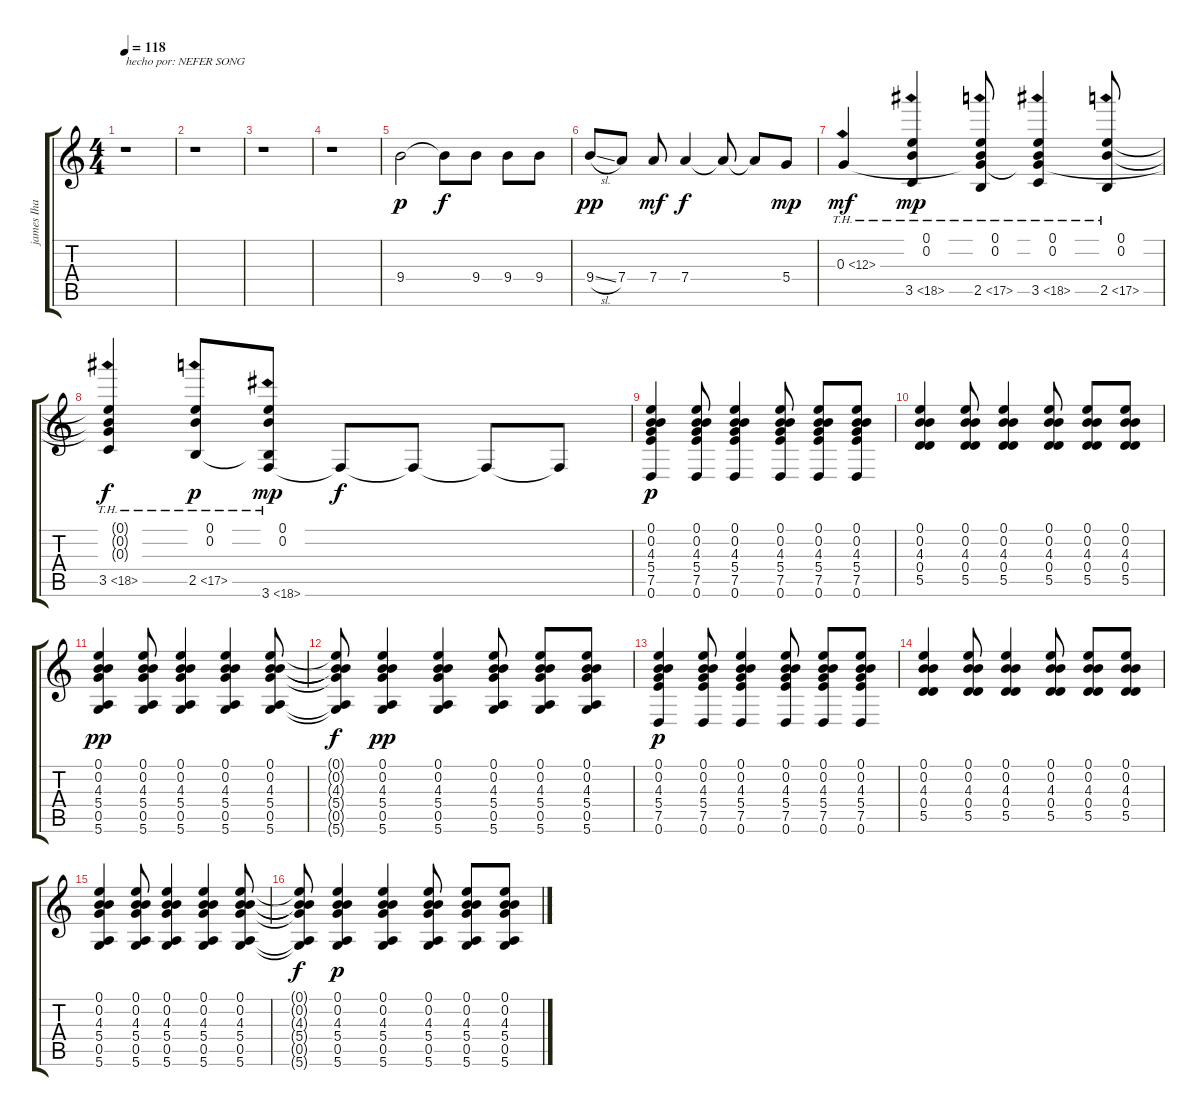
\track ("james Iha" "james Iha") {instrument distortionguitar}
\staff {score tabs}
\tuning (E4 B3 G3 D3 A2 D2) {hide}
\ts (4 4)
\tempo 118
\clef g2
\ks c
r.1{txt "hecho por: NEFER SONG" dy p instrument distortionguitar} |
r.1 |
r.1 |
r.1 |
9.4.2{volume 13} 9.4{t}.8{dy f} 9.4.8 9.4.8 9.4.8 |
9.4{sl}.8{dy pp} 7.4.8 7.4.8{dy mf} 7.4.4{dy f} 7.4{t}.8 7.4{t}.8 5.4.8{dy mp} |
0.3{th 12}.4{dy mf} (0.1 0.2 3.5{th 15}).4{dy mp} (0.1 0.2 0.3{t} 2.5{th 15}).8 (0.1 0.2 0.3{t} 3.5{th 15}).4 (0.1 0.2 2.5{th 15}).8 |
(0.1{t} 0.2{t} 0.3{t} 3.5{th 15}).4{dy f} (0.1 0.2 2.5{th 15}).8{dy p} (0.1 0.2 2.5{t} 3.6{th 15}).8{dy mp} 3.6{t}.8{dy f} 3.6{t}.8 3.6{t}.8 3.6{t}.8 |
(0.1 0.2 4.3 5.4 7.5 0.6).4{dy p volume 8} (0.1 0.2 4.3 5.4 7.5 0.6).8 (0.1 0.2 4.3 5.4 7.5 0.6).4 (0.1 0.2 4.3 5.4 7.5 0.6).8 (0.1 0.2 4.3 5.4 7.5 0.6).8 (0.1 0.2 4.3 5.4 7.5 0.6).8 |
(0.1 0.2 4.3 0.4 5.5).4 (0.1 0.2 4.3 0.4 5.5).8 (0.1 0.2 4.3 0.4 5.5).4 (0.1 0.2 4.3 0.4 5.5).8 (0.1 0.2 4.3 0.4 5.5).8 (0.1 0.2 4.3 0.4 5.5).8 |
(0.1 0.2 4.3 5.4 0.5 5.6).4{dy pp} (0.1 0.2 4.3 5.4 0.5 5.6).8 (0.1 0.2 4.3 5.4 0.5 5.6).4 (0.1 0.2 4.3 5.4 0.5 5.6).4 (0.1 0.2 4.3 5.4 0.5 5.6).8 |
(0.1{t} 0.2{t} 4.3{t} 5.4{t} 0.5{t} 5.6{t}).8{dy f} (0.1 0.2 4.3 5.4 0.5 5.6).4{dy pp} (0.1 0.2 4.3 5.4 0.5 5.6).4 (0.1 0.2 4.3 5.4 0.5 5.6).8 (0.1 0.2 4.3 5.4 0.5 5.6).8 (0.1 0.2 4.3 5.4 0.5 5.6).8 |
(0.1 0.2 4.3 5.4 7.5 0.6).4{dy p} (0.1 0.2 4.3 5.4 7.5 0.6).8 (0.1 0.2 4.3 5.4 7.5 0.6).4 (0.1 0.2 4.3 5.4 7.5 0.6).8 (0.1 0.2 4.3 5.4 7.5 0.6).8 (0.1 0.2 4.3 5.4 7.5 0.6).8 |
(0.1 0.2 4.3 0.4 5.5).4 (0.1 0.2 4.3 0.4 5.5).8 (0.1 0.2 4.3 0.4 5.5).4 (0.1 0.2 4.3 0.4 5.5).8 (0.1 0.2 4.3 0.4 5.5).8 (0.1 0.2 4.3 0.4 5.5).8 |
(0.1 0.2 4.3 5.4 0.5 5.6).4 (0.1 0.2 4.3 5.4 0.5 5.6).8 (0.1 0.2 4.3 5.4 0.5 5.6).4 (0.1 0.2 4.3 5.4 0.5 5.6).4 (0.1 0.2 4.3 5.4 0.5 5.6).8 |
(0.1{t} 0.2{t} 4.3{t} 5.4{t} 0.5{t} 5.6{t}).8{dy f} (0.1 0.2 4.3 5.4 0.5 5.6).4{dy p} (0.1 0.2 4.3 5.4 0.5 5.6).4 (0.1 0.2 4.3 5.4 0.5 5.6).8 (0.1 0.2 4.3 5.4 0.5 5.6).8 (0.1 0.2 4.3 5.4 0.5 5.6).8
